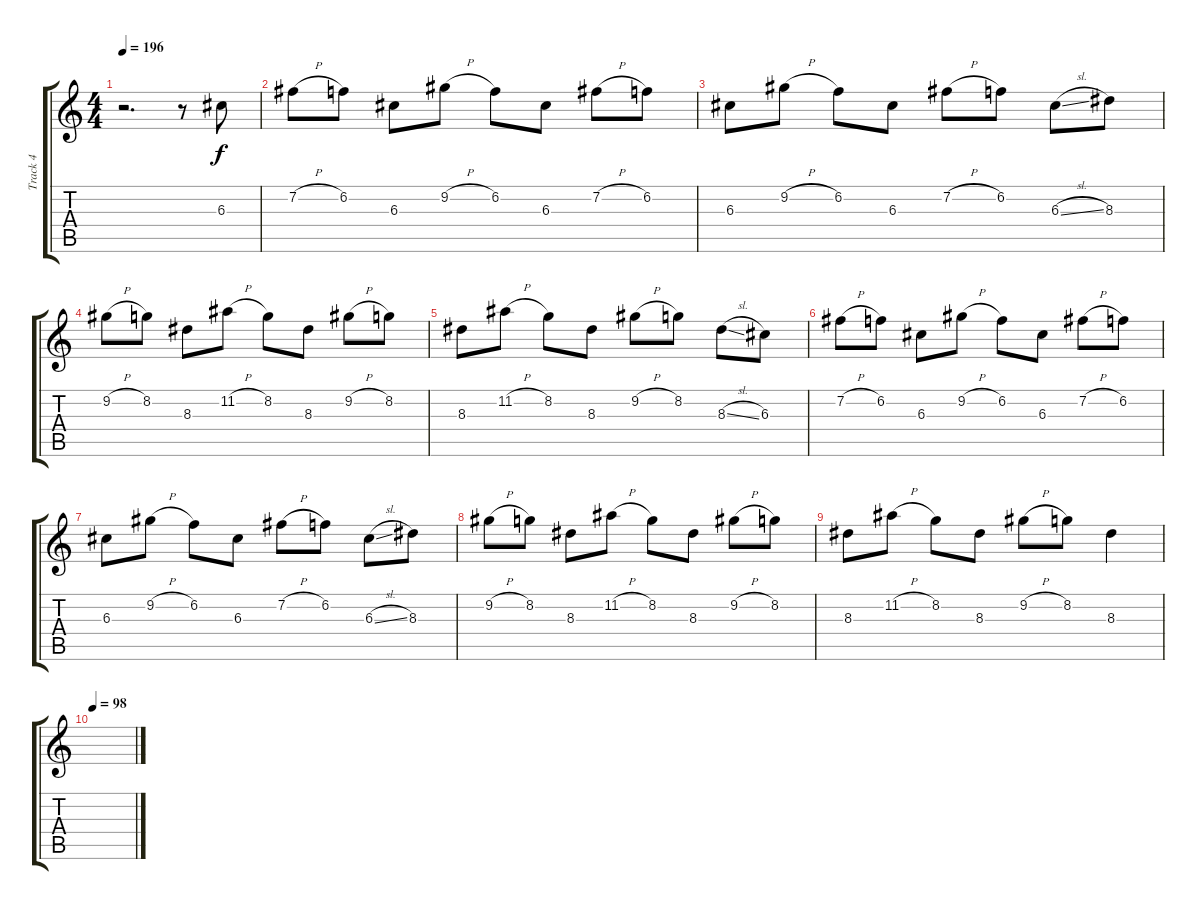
\track ("Track 4" "Track 4") {instrument overdrivenguitar}
\staff {score tabs}
\tuning (E4 B3 G3 D3 A2 E2) {hide}
\ts (4 4)
\tempo 196
\clef g2
\ks c
r.2{d dy f} r.8 6.3.8 |
7.2{h}.8 6.2.8 6.3.8 9.2{h}.8 6.2.8 6.3.8 7.2{h}.8 6.2.8 |
6.3.8 9.2{h}.8 6.2.8 6.3.8 7.2{h}.8 6.2.8 6.3{sl}.8 8.3.8 |
9.2{h}.8 8.2.8 8.3.8 11.2{h}.8 8.2.8 8.3.8 9.2{h}.8 8.2.8 |
8.3.8 11.2{h}.8 8.2.8 8.3.8 9.2{h}.8 8.2.8 8.3{sl}.8 6.3.8 |
7.2{h}.8 6.2.8 6.3.8 9.2{h}.8 6.2.8 6.3.8 7.2{h}.8 6.2.8 |
6.3.8 9.2{h}.8 6.2.8 6.3.8 7.2{h}.8 6.2.8 6.3{sl}.8 8.3.8 |
9.2{h}.8 8.2.8 8.3.8 11.2{h}.8 8.2.8 8.3.8 9.2{h}.8 8.2.8 |
8.3.8 11.2{h}.8 8.2.8 8.3.8 9.2{h}.8 8.2.8 8.3.4 |
\tempo 98
